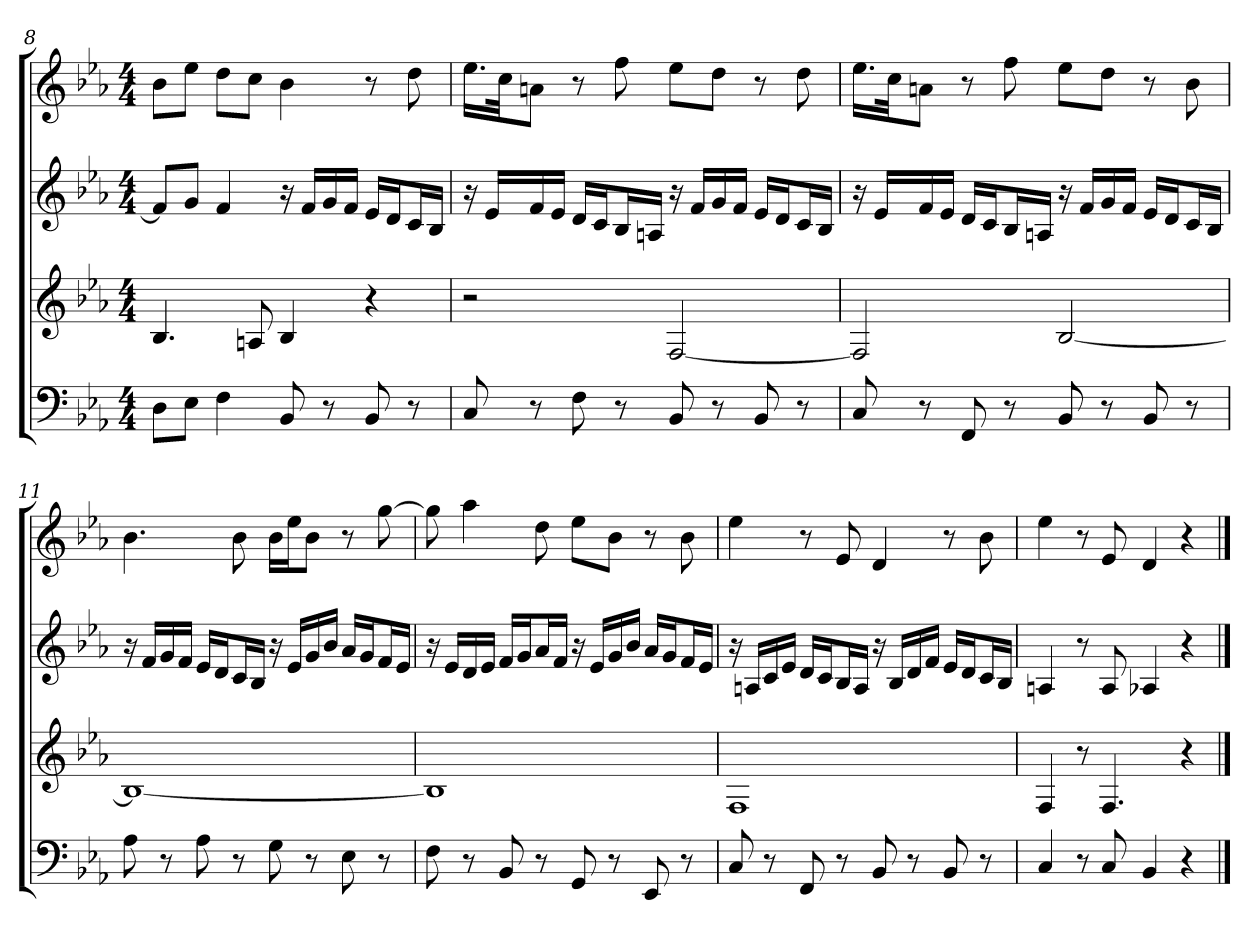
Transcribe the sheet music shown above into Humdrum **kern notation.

**kern	**kern	**kern	**kern
*part4	*part3	*part2	*part1
*staff4	*staff3	*staff2	*staff1
*k[b-e-a-]	*k[b-e-a-]	*k[b-e-a-]	*k[b-e-a-]
*E-:	*E-:	*E-:	*E-:
*M4/4	*M4/4	*M4/4	*M4/4
=8	=8	=8	=8
8DL	4.B-	8fL]	8b-L
8E-J	.	8gJ	8ee-J
4F	.	4f	8ddL
.	8An	.	8ccJ
8BB-	4B-	16r	4b-
.	.	16fLL	.
8r	.	16g	.
.	.	16fJJ	.
8BB-	4r	16e-LL	8r
.	.	16dJ	.
8r	.	16cL	8dd
.	.	16B-JJ	.
=9	=9	=9	=9
8C	2r	16r	16.ee-LL
.	.	16e-LL	.
.	.	.	32ccJk
8r	.	16f	8anJ
.	.	16e-JJ	.
8F	.	16dLL	8r
.	.	16cJ	.
8r	.	16B-L	8ff
.	.	16AnJJ	.
8BB-	[2F	16r	8ee-L
.	.	16fLL	.
8r	.	16g	8ddJ
.	.	16fJJ	.
8BB-	.	16e-LL	8r
.	.	16dJ	.
8r	.	16cL	8dd
.	.	16B-JJ	.
=10	=10	=10	=10
8C	2F]	16r	16.ee-LL
.	.	16e-LL	.
.	.	.	32ccJk
8r	.	16f	8anJ
.	.	16e-JJ	.
8FF	.	16dLL	8r
.	.	16cJ	.
8r	.	16B-L	8ff
.	.	16AnJJ	.
8BB-	[2B-	16r	8ee-L
.	.	16fLL	.
8r	.	16g	8ddJ
.	.	16fJJ	.
8BB-	.	16e-LL	8r
.	.	16dJ	.
8r	.	16cL	8b-
.	.	16B-JJ	.
=11	=11	=11	=11
8A-	1B-_	16r	4.b-
.	.	16fLL	.
8r	.	16g	.
.	.	16fJJ	.
8A-	.	16e-LL	.
.	.	16dJ	.
8r	.	16cL	8b-
.	.	16B-JJ	.
8G	.	16r	16b-LL
.	.	16e-LL	16ee-J
8r	.	16g	8b-J
.	.	16b-JJ	.
8E-	.	16a-LL	8r
.	.	16gJ	.
8r	.	16fL	[8gg
.	.	16e-JJ	.
=12	=12	=12	=12
8F	1B-]	16r	8gg]
.	.	16e-LL	.
8r	.	16d	4aa-
.	.	16e-JJ	.
8BB-	.	16fLL	.
.	.	16gJ	.
8r	.	16a-L	8dd
.	.	16fJJ	.
8GG	.	16r	8ee-L
.	.	16e-LL	.
8r	.	16g	8b-J
.	.	16b-JJ	.
8EE-	.	16a-LL	8r
.	.	16gJ	.
8r	.	16fL	8b-
.	.	16e-JJ	.
=13	=13	=13	=13
8C	1F	16r	4ee-
.	.	16AnLL	.
8r	.	16c	.
.	.	16e-JJ	.
8FF	.	16dLL	8r
.	.	16cJ	.
8r	.	16B-L	8e-
.	.	16AJJ	.
8BB-	.	16r	4d
.	.	16B-LL	.
8r	.	16d	.
.	.	16fJJ	.
8BB-	.	16e-LL	8r
.	.	16dJ	.
8r	.	16cL	8b-
.	.	16B-JJ	.
=14	=14	=14	=14
4C	4F	4An	4ee-
8r	8r	8r	8r
8C	4.F	8A	8e-
4BB-	.	4A-X	4d
4r	4r	4r	4r
==	==	==	==
*-	*-	*-	*-
